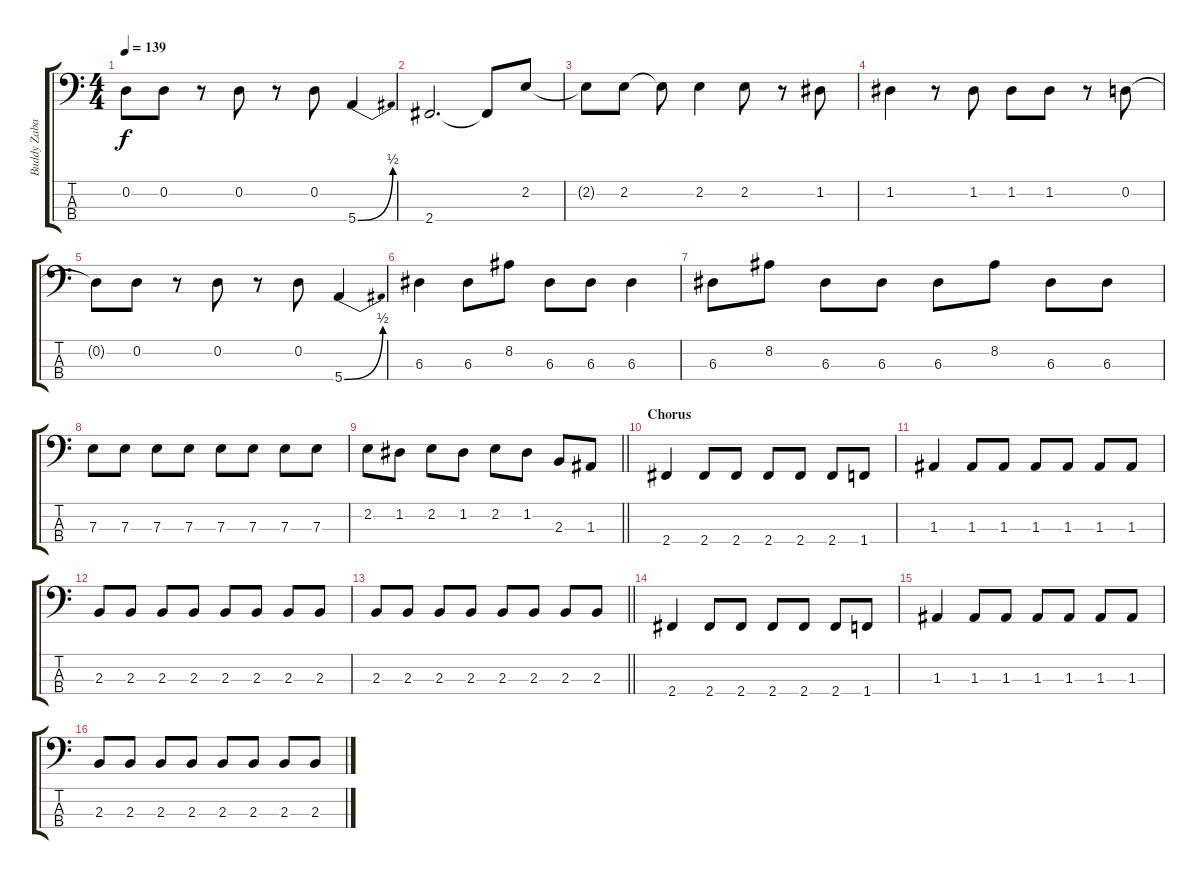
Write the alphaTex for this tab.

\track ("Buddy Zabala(Bass)" "Buddy Zaba") {instrument electricbassfinger}
\staff {score tabs}
\tuning (G2 D2 A1 E1) {hide}
\ts (4 4)
\tempo 139
\clef f4
\ks c
0.2{t}.8{dy f} 0.2.8 r.8 0.2.8 r.8 0.2.8 5.4{be (bend 0 0 60 2)}.4 |
2.4.2{d} 2.4{t}.8 2.2.8 |
2.2{t}.8 2.2.8 2.2{t}.8 2.2.4 2.2.8 r.8 1.2.8 |
1.2.4 r.8 1.2.8 1.2.8 1.2.8 r.8 0.2.8 |
0.2{t}.8 0.2.8 r.8 0.2.8 r.8 0.2.8 5.4{be (bend 0 0 60 2)}.4 |
6.3.4 6.3.8 8.2.8 6.3.8 6.3.8 6.3.4 |
6.3.8 8.2.8 6.3.8 6.3.8 6.3.8 8.2.8 6.3.8 6.3.8 |
7.3.8 7.3.8 7.3.8 7.3.8 7.3.8 7.3.8 7.3.8 7.3.8 |
\barLineRight lightlight
2.2.8 1.2.8 2.2.8 1.2.8 2.2.8 1.2.8 2.3.8 1.3.8 |
\section ("" "Chorus")
2.4.4 2.4.8 2.4.8 2.4.8 2.4.8 2.4.8 1.4.8 |
1.3.4 1.3.8 1.3.8 1.3.8 1.3.8 1.3.8 1.3.8 |
2.3.8 2.3.8 2.3.8 2.3.8 2.3.8 2.3.8 2.3.8 2.3.8 |
\barLineRight lightlight
2.3.8 2.3.8 2.3.8 2.3.8 2.3.8 2.3.8 2.3.8 2.3.8 |
2.4.4 2.4.8 2.4.8 2.4.8 2.4.8 2.4.8 1.4.8 |
1.3.4 1.3.8 1.3.8 1.3.8 1.3.8 1.3.8 1.3.8 |
2.3.8 2.3.8 2.3.8 2.3.8 2.3.8 2.3.8 2.3.8 2.3.8
